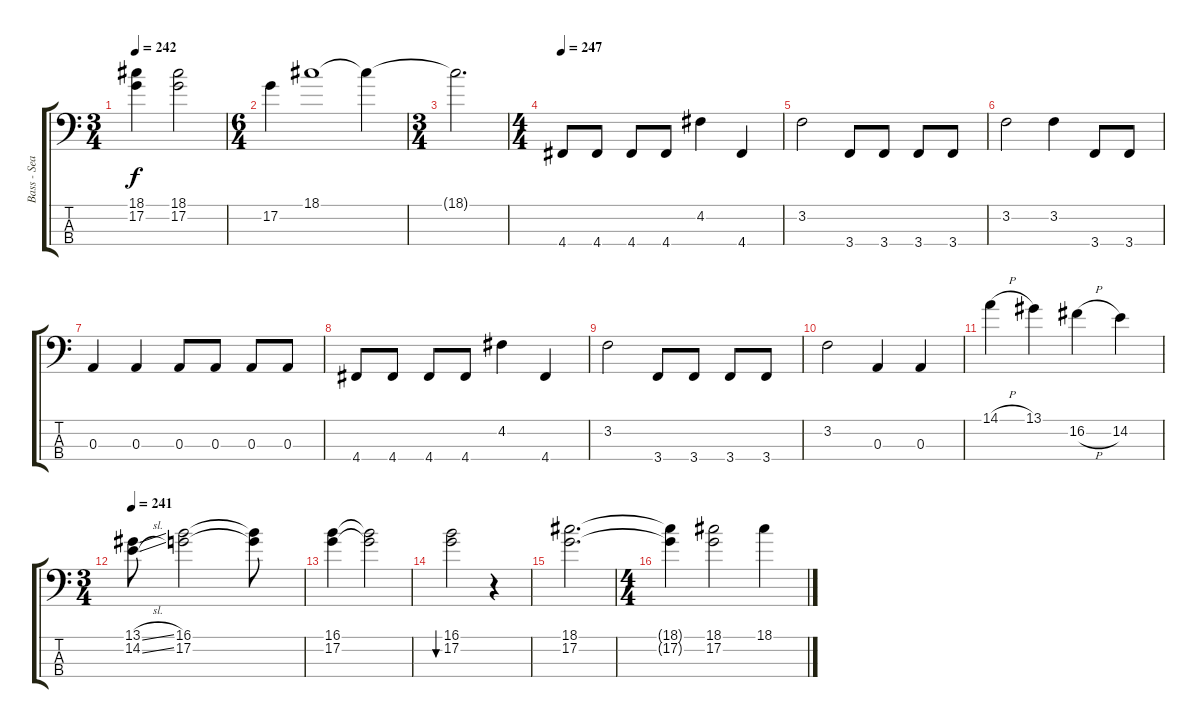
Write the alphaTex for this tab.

\track ("Bass - Sean" "Bass - Sea") {instrument fretlessbass}
\staff {score tabs}
\tuning (G2 D2 A1 D1) {hide}
\ts (3 4)
\tempo 242
\clef f4
\ks c
(18.1{t} 17.2{t}).4{dy f} (18.1 17.2).2 |
\ts (6 4)
17.2.4 18.1.1 18.1{t}.4 |
\ts (3 4)
18.1{t}.2{d} |
\ts (4 4)
\tempo 247
4.4.8 4.4.8 4.4.8 4.4.8 4.2.4 4.4.4 |
3.2.2 3.4.8 3.4.8 3.4.8 3.4.8 |
3.2.2 3.2.4 3.4.8 3.4.8 |
0.3.4 0.3.4 0.3.8 0.3.8 0.3.8 0.3.8 |
4.4.8 4.4.8 4.4.8 4.4.8 4.2.4 4.4.4 |
3.2.2 3.4.8 3.4.8 3.4.8 3.4.8 |
3.2.2 0.3.4 0.3.4 |
14.1{h}.4 13.1.4 16.2{h}.4 14.2.4 |
\ts (3 4)
\tempo 241
(13.1{sl} 14.2{sl}).8 (16.1 17.2).2 (16.1{t} 17.2{t}).8 |
(16.1 17.2).4 (16.1{t} 17.2{t}).2 |
(16.1 17.2).2{bu 60} r.4 |
(18.1 17.2).2{d} |
\ts (4 4)
(18.1{t} 17.2{t}).4 (18.1 17.2).2 18.1.4
